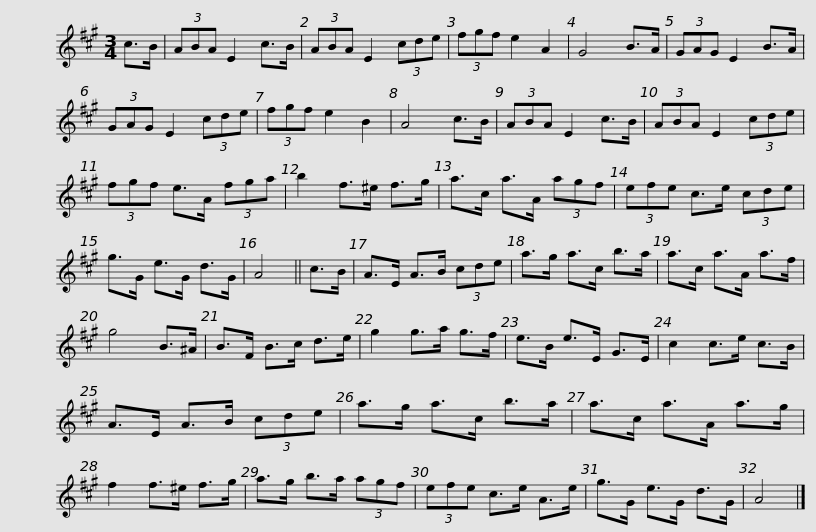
X:1
L:1/8
M:3/4
I:linebreak $
K:A
V:1 treble
V:1
 c>B | (3ABA E2 c>B | (3ABA E2 (3cde | (3fgf e2 A2 | G4 B>A | %5
 (3GAG E2 B>A | (3GAG E2 (3cde | (3fgf e2 B2 |$ A4 c>B | (3ABA E2 c>B | %10
 (3ABA E2 (3cde | (3fgf e>A (3fga | b2 f>^e f>g | a>c a>A (3agf |$ (3efe c>e (3cde | %15
 g>G e>G d>G | A4 || c>B | A>E A>B (3cde | a>g a>c b>a | %20
 a>c a>A a>f |$ g4 B>^A | B>F B>c d>e | g2 g>a g>f | e>B e>E G>E | %25
 c2 c>e c>B | A>E A>B (3cde |$ a>g a>c b>a | a>c a>A a>g | f2 f>^e f>g | %30
 a>g b>a (3agf | (3efe c>e A>e | g>G e>G d>G |$ A4 |] %34
